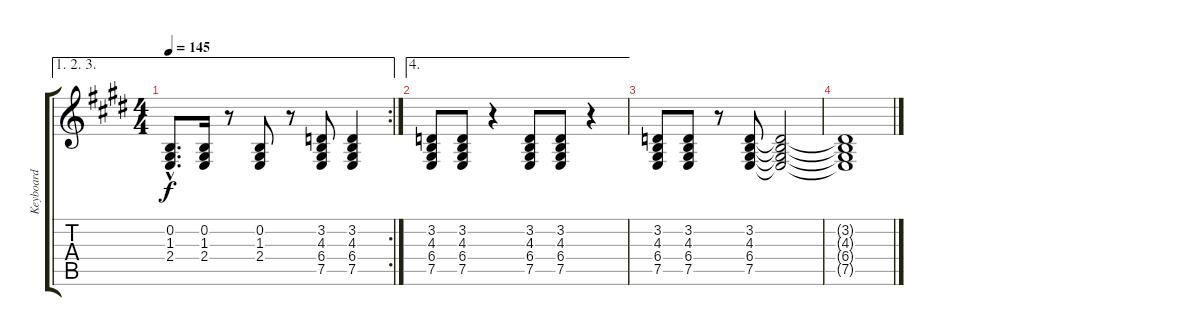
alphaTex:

\track ("Keyboard" "Keyboard") {instrument acousticgrandpiano}
\staff {score tabs}
\tuning (E4 B3 G3 D3 A2 E2) {hide}
\ae (1 2 3)
\rc 2
\ts (4 4)
\tempo 145
\clef g2
\ks e
(0.2{hac} 1.3{hac} 2.4{hac}).8{d dy f} (0.2 1.3 2.4).16 r.8 (0.2 1.3 2.4).8 r.8 (3.2 4.3 6.4 7.5).8 (3.2 4.3 6.4 7.5).4 |
\ae 4
(3.2 4.3 6.4 7.5).8 (3.2 4.3 6.4 7.5).8 r.4 (3.2 4.3 6.4 7.5).8 (3.2 4.3 6.4 7.5).8 r.4 |
(3.2 4.3 6.4 7.5).8 (3.2 4.3 6.4 7.5).8 r.8 (3.2 4.3 6.4 7.5).8 (3.2{t} 4.3{t} 6.4{t} 7.5{t}).2 |
(3.2{t} 4.3{t} 6.4{t} 7.5{t}).1
